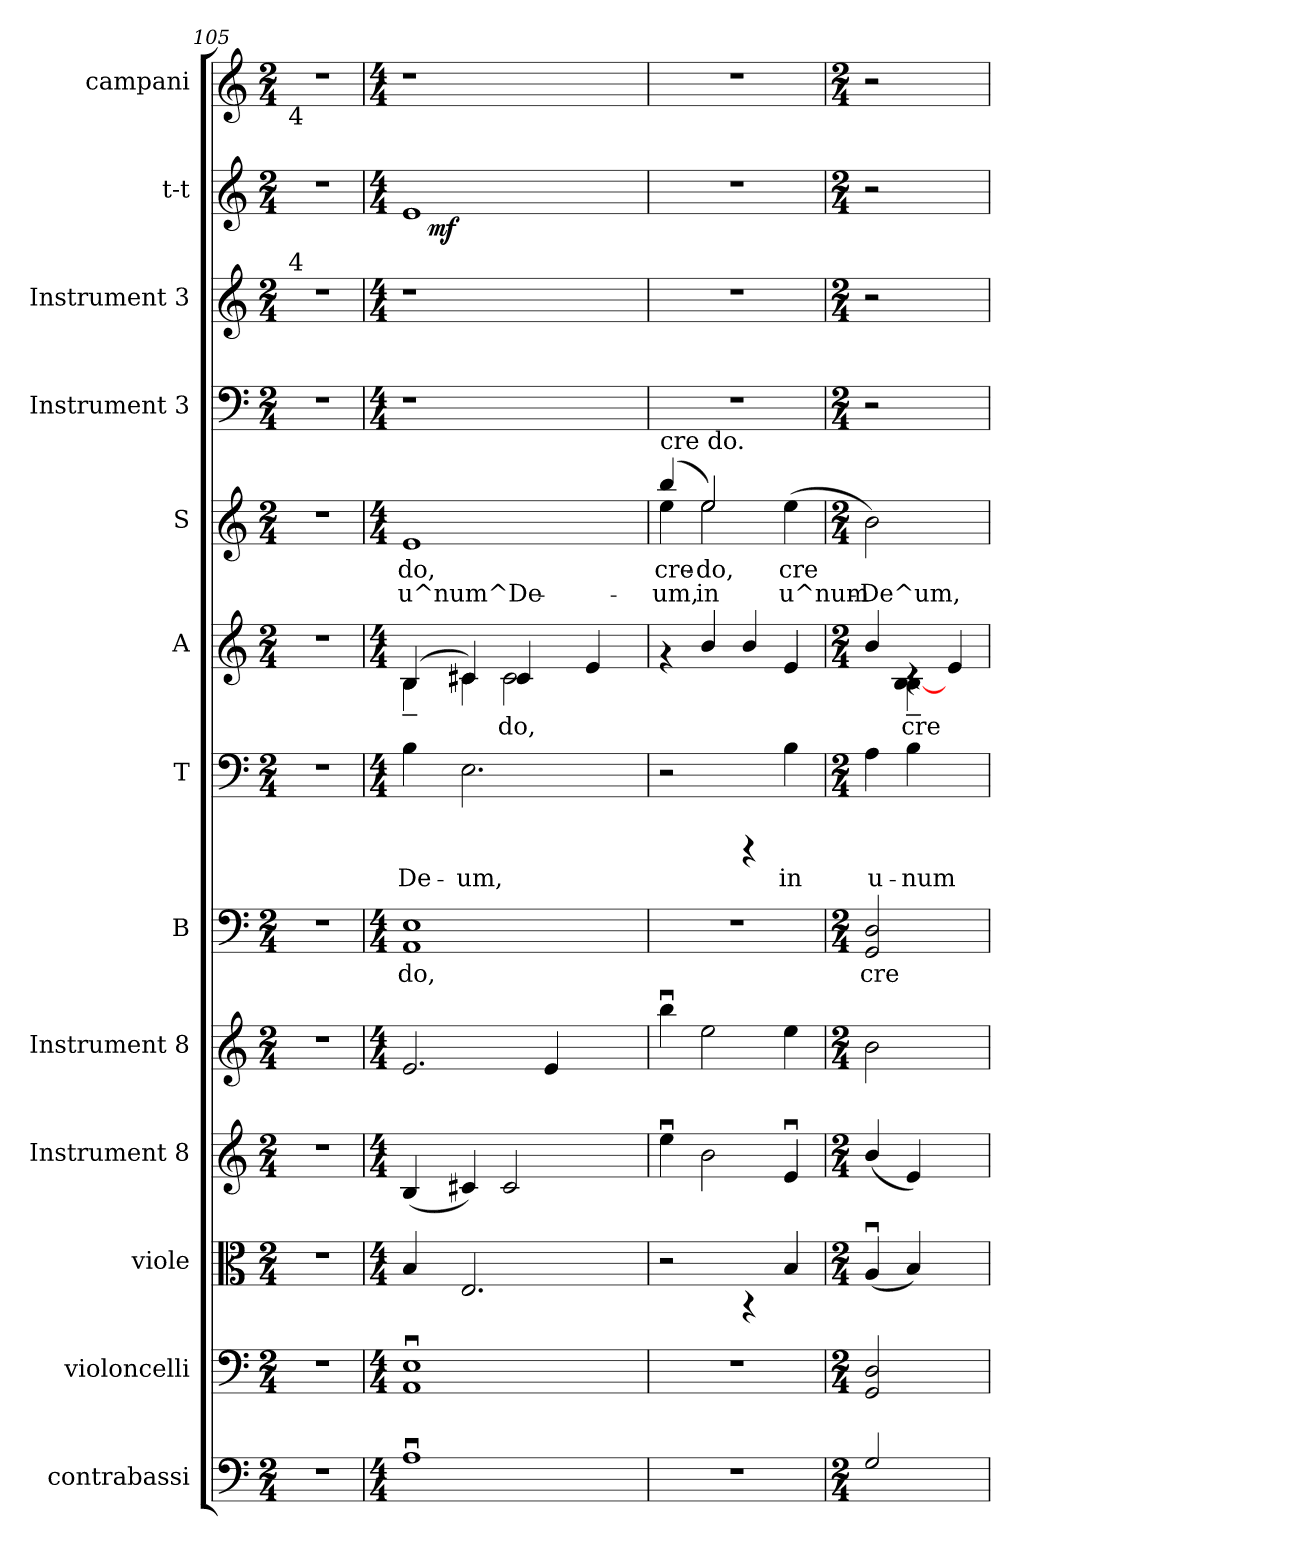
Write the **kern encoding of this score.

**kern	**kern	**kern	**kern	**kern	**kern	**text	**kern	**text	**kern	**text	**kern	**text	**text	**kern	**kern	**kern	**dynam	**kern
*part13	*part12	*part11	*part10	*part9	*part8	*part8	*part7	*part7	*part6	*part6	*part5	*part5	*part5	*part4	*part3	*part2	*part2	*part1
*staff13	*staff12	*staff11	*staff10	*staff9	*staff8	*staff8	*staff7	*staff7	*staff6	*staff6	*staff5	*staff5	*staff5	*staff4	*staff3	*staff2	*staff2	*staff1
*I"contrabassi	*I"violoncelli	*I"viole	*I"Instrument 8	*I"Instrument 8	*I"B	*	*I"T	*	*I"A	*	*I"S	*	*	*I"Instrument 3	*I"Instrument 3	*I"t-t	*	*I"campani
*I'cb	*I'vc	*	*	*	*I'B	*	*I'T	*	*I'A	*	*I'S	*	*	*	*	*I't-t	*	*I'camp
!!LO:PB:g=z
*clefF4	*clefF4	*clefC3	*clefG2	*clefG2	*clefF4	*	*clefF4	*	*clefG2	*	*clefG2	*	*	*clefF4	*clefG2	*	*	*clefG2
*ITrd7c12	*	*	*	*	*	*	*	*	*	*	*	*	*	*	*	*	*	*
*k[]	*k[]	*k[]	*k[]	*k[]	*k[]	*	*k[]	*	*k[]	*	*k[]	*	*	*k[]	*k[]	*k[]	*	*k[]
*C:	*C:	*C:	*C:	*C:	*C:	*	*C:	*	*C:	*	*C:	*	*	*C:	*C:	*C:	*	*C:
*M2/4	*M2/4	*M2/4	*M2/4	*M2/4	*M2/4	*	*M2/4	*	*M2/4	*	*M2/4	*	*	*M2/4	*M2/4	*M2/4	*	*M2/4
=105	=105	=105	=105	=105	=105	=105	=105	=105	=105	=105	=105	=105	=105	=105	=105	=105	=105	=105
!	!	!	!	!	!	!	!	!	!	!	!	!	!	!	!	!	!	!LO:TX:b:t=4
!	!	!	!	!	!	!	!	!	!	!	!	!	!	!	!LO:TX:a:t=4	!	!	!
2r	2r	2r	2r	2r	2r	.	2r	.	2r	.	2r	.	.	2r	2r	2r	.	2r
!!LO:PB:g=z
=106	=106	=106	=106	=106	=106	=106	=106	=106	=106	=106	=106	=106	=106	=106	=106	=106	=106	=106
*M4/4	*M4/4	*M4/4	*M4/4	*M4/4	*M4/4	*	*M4/4	*	*M4/4	*	*M4/4	*	*	*M4/4	*M4/4	*M4/4	*	*M4/4
!	!	!	!	!	!	!LO:LY:b:cj	!	!LO:LY:b:cj	!	!LO:LY:b	!	!LO:LY:b	!LO:LY:b	!	!	!	!	!
*	*	*	*	*	*	*	*	*	*^	*	*	*	*	*	*	*^	*	*
1AAu>	1Eu> 1AAu>	4B/	(<4B/	2.e/	1E 1AA	-do,	4B\	De-	(<4B/	4B~>\	--	1e	-do,	u^num^De-	1r	1r	1e	16ryy	.	1r
.	.	.	.	.	.	.	.	.	.	.	.	.	.	.	.	.	.	64ryy	.	.
!	!	!	!	!	!	!	!	!	!	!	!	!	!	!	!	!	!	!	!LO:DY:b	!
.	.	.	.	.	.	.	.	.	.	.	.	.	.	.	.	.	.	1ryy	mf	.
!	!	!	!	!	!	!	!	!LO:LY:b:cj	!	!	!LO:LY:b	!	!	!	!	!	!	!	!	!
.	.	2.E/	4c#X/)	.	.	.	2.E\	-um,	4c#X/)	4c#\	--	.	.	.	.	.	.	.	.	.
!	!	!	!	!	!	!	!	!	!	!	!LO:LY:b	!	!	!	!	!	!	!	!	!
.	.	.	2c#/	.	.	.	.	.	2c#\	4c#/	-do,	.	.	.	.	.	.	.	.	.
.	.	.	.	4e/	.	.	.	.	.	2ryy	.	.	.	.	.	.	.	.	.	.
!	!	!	!	!	!	!	!	!	!	!	!LO:LY:b	!	!	!	!	!	!	!	!	!
4ryy	4ryy	4ryy	4ryy	4ryy	4ryy	.	4ryy	.	4e/	.	.	4ryy	.	.	4ryy	4ryy	4ryy	.	.	4ryy
.	.	.	.	.	.	.	.	.	.	.	.	.	.	.	.	.	.	8ryy	.	.
.	.	.	.	.	.	.	.	.	.	.	.	.	.	.	.	.	.	32.ryy	.	.
=107!	=107!	=107!	=107!	=107!	=107!	=107!	=107!	=107!	=107!	=107!	=107!	=107!	=107!	=107!	=107!	=107!	=107!	=107!	=107!	=107!
*	*	*	*	*	*	*	*	*	*	*	*	*^	*	*	*	*	*	*	*	*
!	!	!	!	!	!	!	!	!	!	!	!	!LO:TX:a:t=cre do.	!	!	!	!	!	!	!	!	!
!	!	!	!	!	!	!	!	!	!	!	!	!	!	!LO:LY:b	!LO:LY:b	!	!	!	!	!	!
*	*	*	*	*	*	*	*	*	*v	*v	*	*	*	*	*	*	*	*v	*v	*	*
1r	1r	2r	4eeu>\	4bbu>\	1r	.	2r	.	4rg	.	(>4bb/	4ee\	-cre-	-um,	1r	1r	1r	.	1r
!	!	!	!	!	!	!	!	!	!	!LO:LY:b	!	!	!LO:LY:b	!LO:LY:b	!	!	!	!	!
.	.	.	2b\	2ee\	.	.	.	.	4b/	.	2ee/)	2ee\	do,	in	.	.	.	.	.
!	!	!	!	!	!	!	!	!	!	!LO:LY:b	!	!	!	!	!	!	!	!	!
.	.	4rAA	.	.	.	.	4rCCC	.	4b/	.	.	.	.	.	.	.	.	.	.
!	!	!	!	!	!	!	!	!LO:LY:b:cj	!	!LO:LY:b	!	!	!LO:LY:b	!LO:LY:b	!	!	!	!	!
.	.	4B/	4eu>/	4ee\	.	.	4B\	in	4e/	.	(<4ee\	4ryy	cre-	-u^num-	.	.	.	.	.
*	*	*	*	*	*	*	*	*	*	*	*v	*v	*	*	*	*	*	*	*
=108	=108	=108	=108	=108	=108	=108	=108	=108	=108	=108	=108	=108	=108	=108	=108	=108	=108	=108
*M2/4	*M2/4	*M2/4	*M2/4	*M2/4	*M2/4	*	*M2/4	*	*M2/4	*	*M2/4	*	*	*M2/4	*M2/4	*M2/4	*	*M2/4
*	*	*	*	*	*	*	*	*	*	*	*^	*	*	*	*	*	*	*
!	!	!	!	!	!	!LO:LY:b:cj	!	!LO:LY:b:cj	!	!	!	!	!LO:LY:b	!LO:LY:b	!	!	!	!	!
*	*	*	*	*	*	*	*	*	*^	*	*v	*v	*	*	*	*	*	*	*
2GG/	2D/ 2GG/	(<4Au>/	(<4b/	2b\	2D/ 2GG/	cre-	4A\	u-	4b/	4ryy	.	2b\)	--	-De^um,-	2r	2r	2r	.	2r
!	!	!	!	!	!	!	!	!LO:LY:b:cj	!	!	!LO:LY:b	!	!	!	!	!	!	!	!
.	.	4B/)	4e/)	.	.	.	4B\	-num	4rB	4B\~> [<4B\~>	cre-	.	.	.	.	.	.	.	.
4ryy	4ryy	4ryy	4ryy	4ryy	4ryy	.	4ryy	.	4e/	4ryy	.	4ryy	.	.	4ryy	4ryy	4ryy	.	4ryy
*	*	*	*	*	*	*	*	*	*v	*v	*	*	*	*	*	*	*	*	*
=	=	=	=	=	=	=	=	=	=	=	=	=	=	=	=	=	=	=
*-	*-	*-	*-	*-	*-	*-	*-	*-	*-	*-	*-	*-	*-	*-	*-	*-	*-	*-
